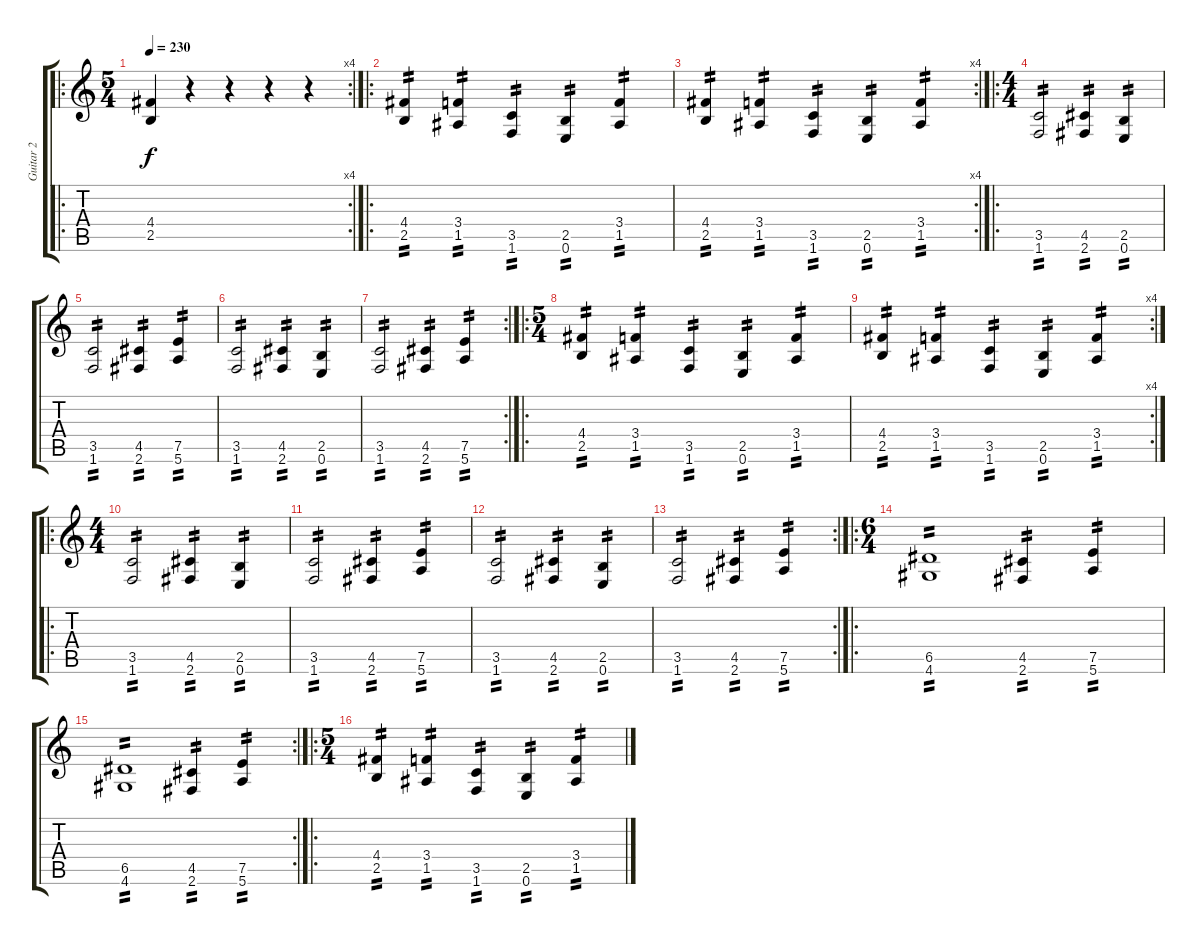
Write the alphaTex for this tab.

\track ("Guitar 2" "Guitar 2") {instrument distortionguitar}
\staff {score tabs}
\tuning (E4 B3 G3 D3 A2 E2) {hide}
\ro
\rc 4
\ts (5 4)
\tempo 230
\clef g2
\ks c
(4.4 2.5).4{dy f instrument distortionguitar} r.4 r.4 r.4 r.4 |
\ro
(4.4 2.5).4{tp 2} (3.4 1.5).4{tp 2} (3.5 1.6).4{tp 2} (2.5 0.6).4{tp 2} (3.4 1.5).4{tp 2} |
\rc 4
(4.4 2.5).4{tp 2} (3.4 1.5).4{tp 2} (3.5 1.6).4{tp 2} (2.5 0.6).4{tp 2} (3.4 1.5).4{tp 2} |
\ro
\ts (4 4)
(3.5 1.6).2{tp 2} (4.5 2.6).4{tp 2} (2.5 0.6).4{tp 2} |
(3.5 1.6).2{tp 2} (4.5 2.6).4{tp 2} (7.5 5.6).4{tp 2} |
(3.5 1.6).2{tp 2} (4.5 2.6).4{tp 2} (2.5 0.6).4{tp 2} |
\rc 2
(3.5 1.6).2{tp 2} (4.5 2.6).4{tp 2} (7.5 5.6).4{tp 2} |
\ro
\ts (5 4)
(4.4 2.5).4{tp 2} (3.4 1.5).4{tp 2} (3.5 1.6).4{tp 2} (2.5 0.6).4{tp 2} (3.4 1.5).4{tp 2} |
\rc 4
(4.4 2.5).4{tp 2} (3.4 1.5).4{tp 2} (3.5 1.6).4{tp 2} (2.5 0.6).4{tp 2} (3.4 1.5).4{tp 2} |
\ro
\ts (4 4)
(3.5 1.6).2{tp 2} (4.5 2.6).4{tp 2} (2.5 0.6).4{tp 2} |
(3.5 1.6).2{tp 2} (4.5 2.6).4{tp 2} (7.5 5.6).4{tp 2} |
(3.5 1.6).2{tp 2} (4.5 2.6).4{tp 2} (2.5 0.6).4{tp 2} |
\rc 2
(3.5 1.6).2{tp 2} (4.5 2.6).4{tp 2} (7.5 5.6).4{tp 2} |
\ro
\ts (6 4)
(6.5 4.6).1{tp 2} (4.5 2.6).4{tp 2} (7.5 5.6).4{tp 2} |
\rc 2
(6.5 4.6).1{tp 2} (4.5 2.6).4{tp 2} (7.5 5.6).4{tp 2} |
\ro
\ts (5 4)
(4.4 2.5).4{tp 2} (3.4 1.5).4{tp 2} (3.5 1.6).4{tp 2} (2.5 0.6).4{tp 2} (3.4 1.5).4{tp 2}
